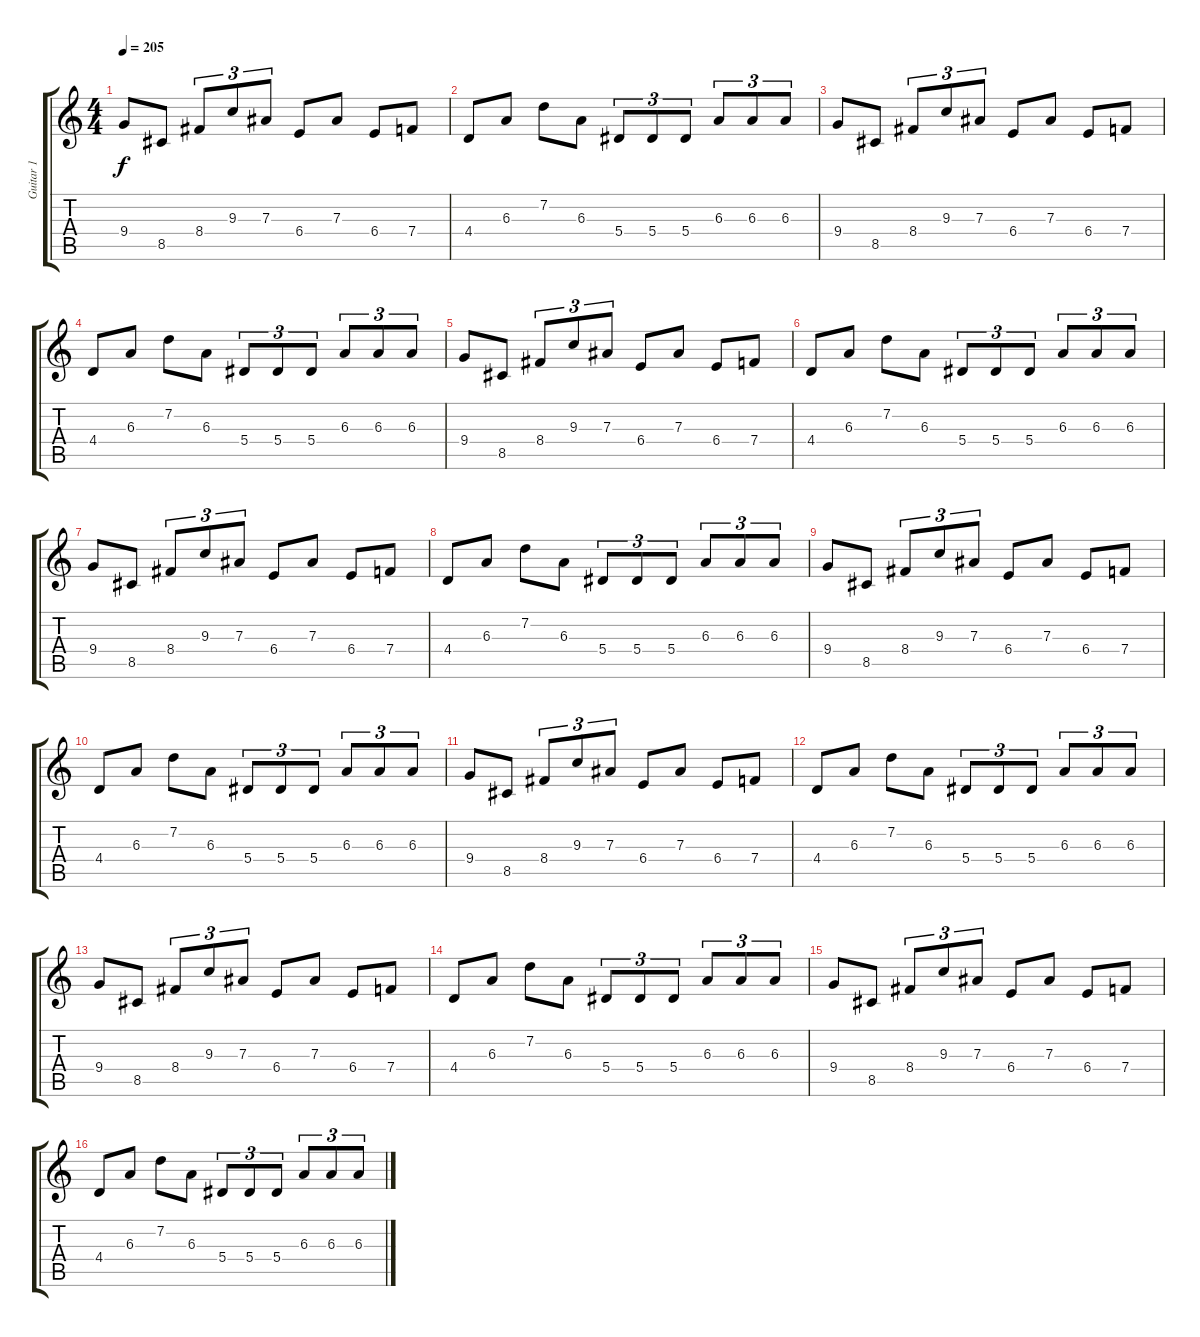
\track ("Guitar 1" "Guitar 1") {instrument distortionguitar}
\staff {score tabs}
\tuning (C4 G3 Eb3 Bb2 F2 C2) {hide}
\ts (4 4)
\tempo 205
\clef g2
\ks c
9.4.8{dy f} 8.5.8 8.4.8{tu (3 2)} 9.3.8{tu (3 2)} 7.3.8{tu (3 2)} 6.4.8 7.3.8 6.4.8 7.4.8 |
4.4.8 6.3.8 7.2.8 6.3.8 5.4.8{tu (3 2)} 5.4.8{tu (3 2)} 5.4.8{tu (3 2)} 6.3.8{tu (3 2)} 6.3.8{tu (3 2)} 6.3.8{tu (3 2)} |
9.4.8 8.5.8 8.4.8{tu (3 2)} 9.3.8{tu (3 2)} 7.3.8{tu (3 2)} 6.4.8 7.3.8 6.4.8 7.4.8 |
4.4.8 6.3.8 7.2.8 6.3.8 5.4.8{tu (3 2)} 5.4.8{tu (3 2)} 5.4.8{tu (3 2)} 6.3.8{tu (3 2)} 6.3.8{tu (3 2)} 6.3.8{tu (3 2)} |
9.4.8 8.5.8 8.4.8{tu (3 2)} 9.3.8{tu (3 2)} 7.3.8{tu (3 2)} 6.4.8 7.3.8 6.4.8 7.4.8 |
4.4.8 6.3.8 7.2.8 6.3.8 5.4.8{tu (3 2)} 5.4.8{tu (3 2)} 5.4.8{tu (3 2)} 6.3.8{tu (3 2)} 6.3.8{tu (3 2)} 6.3.8{tu (3 2)} |
9.4.8 8.5.8 8.4.8{tu (3 2)} 9.3.8{tu (3 2)} 7.3.8{tu (3 2)} 6.4.8 7.3.8 6.4.8 7.4.8 |
4.4.8 6.3.8 7.2.8 6.3.8 5.4.8{tu (3 2)} 5.4.8{tu (3 2)} 5.4.8{tu (3 2)} 6.3.8{tu (3 2)} 6.3.8{tu (3 2)} 6.3.8{tu (3 2)} |
9.4.8 8.5.8 8.4.8{tu (3 2)} 9.3.8{tu (3 2)} 7.3.8{tu (3 2)} 6.4.8 7.3.8 6.4.8 7.4.8 |
4.4.8 6.3.8 7.2.8 6.3.8 5.4.8{tu (3 2)} 5.4.8{tu (3 2)} 5.4.8{tu (3 2)} 6.3.8{tu (3 2)} 6.3.8{tu (3 2)} 6.3.8{tu (3 2)} |
9.4.8 8.5.8 8.4.8{tu (3 2)} 9.3.8{tu (3 2)} 7.3.8{tu (3 2)} 6.4.8 7.3.8 6.4.8 7.4.8 |
4.4.8 6.3.8 7.2.8 6.3.8 5.4.8{tu (3 2)} 5.4.8{tu (3 2)} 5.4.8{tu (3 2)} 6.3.8{tu (3 2)} 6.3.8{tu (3 2)} 6.3.8{tu (3 2)} |
9.4.8 8.5.8 8.4.8{tu (3 2)} 9.3.8{tu (3 2)} 7.3.8{tu (3 2)} 6.4.8 7.3.8 6.4.8 7.4.8 |
4.4.8 6.3.8 7.2.8 6.3.8 5.4.8{tu (3 2)} 5.4.8{tu (3 2)} 5.4.8{tu (3 2)} 6.3.8{tu (3 2)} 6.3.8{tu (3 2)} 6.3.8{tu (3 2)} |
9.4.8 8.5.8 8.4.8{tu (3 2)} 9.3.8{tu (3 2)} 7.3.8{tu (3 2)} 6.4.8 7.3.8 6.4.8 7.4.8 |
4.4.8 6.3.8 7.2.8 6.3.8 5.4.8{tu (3 2)} 5.4.8{tu (3 2)} 5.4.8{tu (3 2)} 6.3.8{tu (3 2)} 6.3.8{tu (3 2)} 6.3.8{tu (3 2)}
